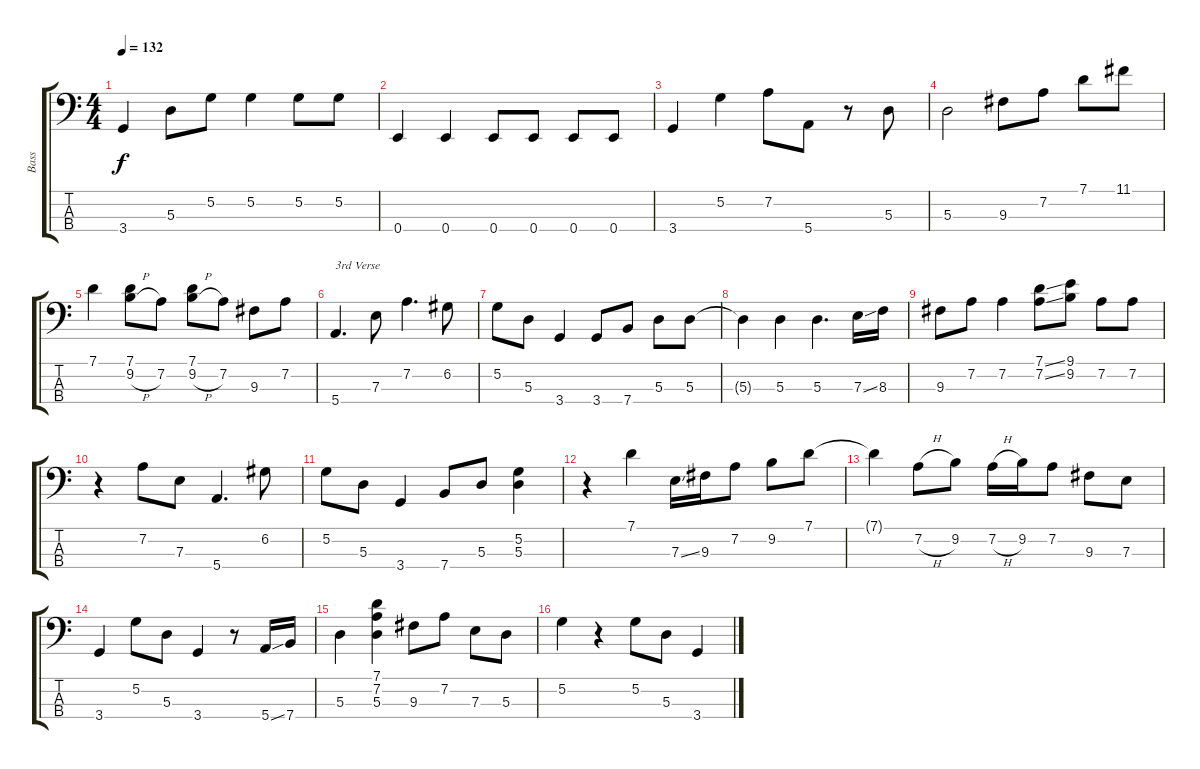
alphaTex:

\track ("Bass" "Bass") {instrument electricbassfinger}
\staff {score tabs}
\tuning (G2 D2 A1 E1) {hide}
\ts (4 4)
\tempo 132
\clef f4
\ks c
3.4{t}.4{dy f} 5.3.8 5.2.8 5.2.4 5.2.8 5.2.8 |
0.4.4 0.4.4 0.4.8 0.4.8 0.4.8 0.4.8 |
3.4.4 5.2.4 7.2.8 5.4.8 r.8 5.3.8 |
5.3.2 9.3.8 7.2.8 7.1.8 11.1.8 |
7.1.4 (7.1 9.2{h}).8 7.2.8 (7.1 9.2{h}).8 7.2.8 9.3.8 7.2.8 |
5.4.4{d txt "3rd Verse"} 7.3.8 7.2.4{d} 6.2.8 |
5.2.8 5.3.8 3.4.4 3.4.8 7.4.8 5.3.8 5.3.8 |
5.3{t}.4 5.3.4 5.3.4{d} 7.3{ss}.16 8.3.16 |
9.3.8 7.2.8 7.2.4 (7.1{ss} 7.2{ss}).8 (9.1 9.2).8 7.2.8 7.2.8 |
r.4 7.2.8 7.3.8 5.4.4{d} 6.2.8 |
5.2.8 5.3.8 3.4.4 7.4.8 5.3.8 (5.2 5.3).4 |
r.4 7.1.4 7.3{ss}.16 9.3.16 7.2.8 9.2.8 7.1.8 |
7.1{t}.4 7.2{h}.8 9.2.8 7.2{h}.16 9.2.16 7.2.8 9.3.8 7.3.8 |
3.4.4 5.2.8 5.3.8 3.4.4 r.8 5.4{ss}.16 7.4.16 |
5.3.4 (7.1 7.2 5.3).4 9.3.8 7.2.8 7.3.8 5.3.8 |
5.2.4 r.4 5.2.8 5.3.8 3.4.4
